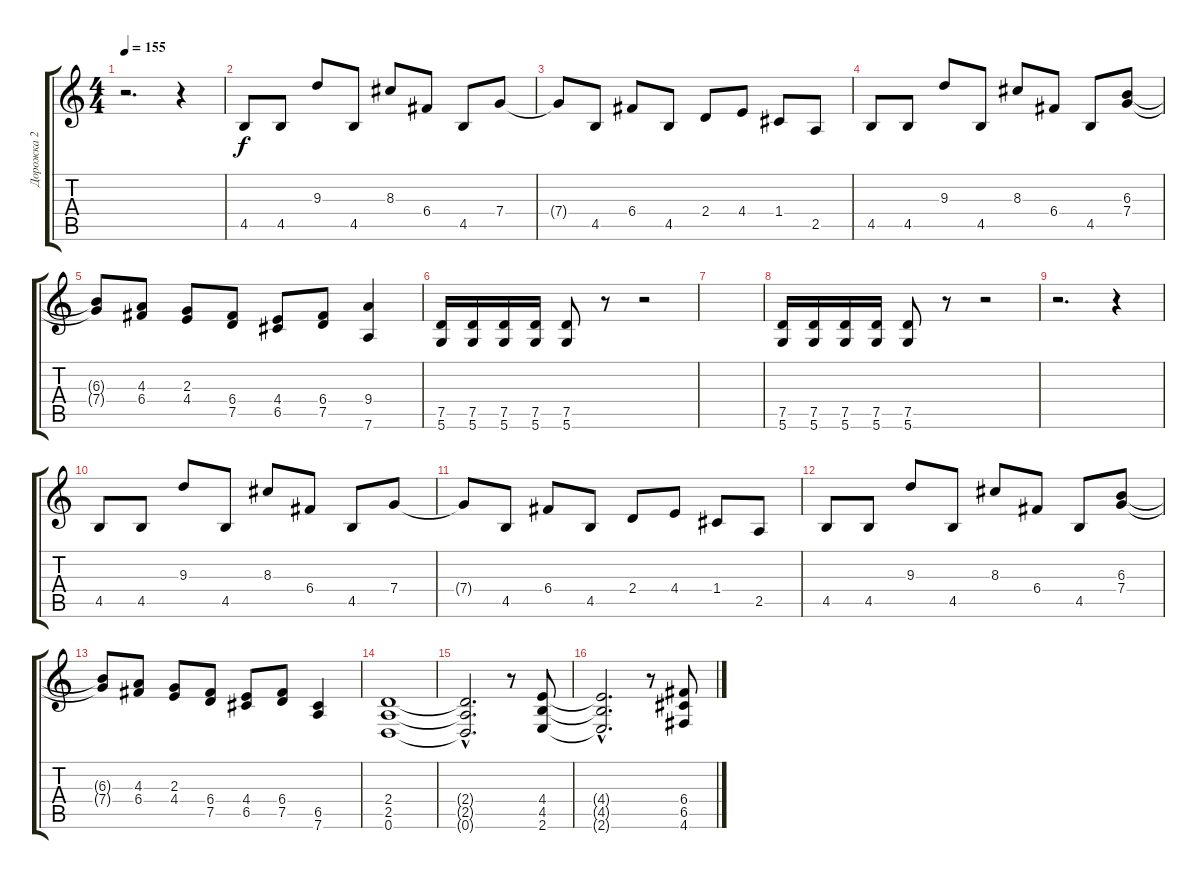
\track ("Дорожка 2" "Дорожка 2") {instrument distortionguitar}
\staff {score tabs}
\tuning (D4 A3 F3 C3 G2 D2) {hide}
\ts (4 4)
\tempo 155
\clef g2
\ks c
r.2{d dy f} r.4 |
4.5.8 4.5.8 9.3.8 4.5.8 8.3.8 6.4.8 4.5.8 7.4.8 |
7.4{t}.8 4.5.8 6.4.8 4.5.8 2.4.8 4.4.8 1.4.8 2.5.8 |
4.5.8 4.5.8 9.3.8 4.5.8 8.3.8 6.4.8 4.5.8 (6.3 7.4).8 |
(6.3{t} 7.4{t}).8 (4.3 6.4).8 (2.3 4.4).8 (6.4 7.5).8 (4.4 6.5).8 (6.4 7.5).8 (9.4 7.6).4 |
(7.5 5.6).16 (7.5 5.6).16 (7.5 5.6).16 (7.5 5.6).16 (7.5 5.6).8 r.8 r.2 |
|
(7.5 5.6).16 (7.5 5.6).16 (7.5 5.6).16 (7.5 5.6).16 (7.5 5.6).8 r.8 r.2 |
r.2{d} r.4 |
4.5.8 4.5.8 9.3.8 4.5.8 8.3.8 6.4.8 4.5.8 7.4.8 |
7.4{t}.8 4.5.8 6.4.8 4.5.8 2.4.8 4.4.8 1.4.8 2.5.8 |
4.5.8 4.5.8 9.3.8 4.5.8 8.3.8 6.4.8 4.5.8 (6.3 7.4).8 |
(6.3{t} 7.4{t}).8 (4.3 6.4).8 (2.3 4.4).8 (6.4 7.5).8 (4.4 6.5).8 (6.4 7.5).8 (6.5 7.6).4 |
(2.4 2.5 0.6).1 |
(2.4{hac t} 2.5{hac t} 0.6{hac t}).2{d} r.8 (4.4 4.5 2.6).8 |
(4.4{hac t} 4.5{hac t} 2.6{hac t}).2{d} r.8 (6.4 6.5 4.6).8
